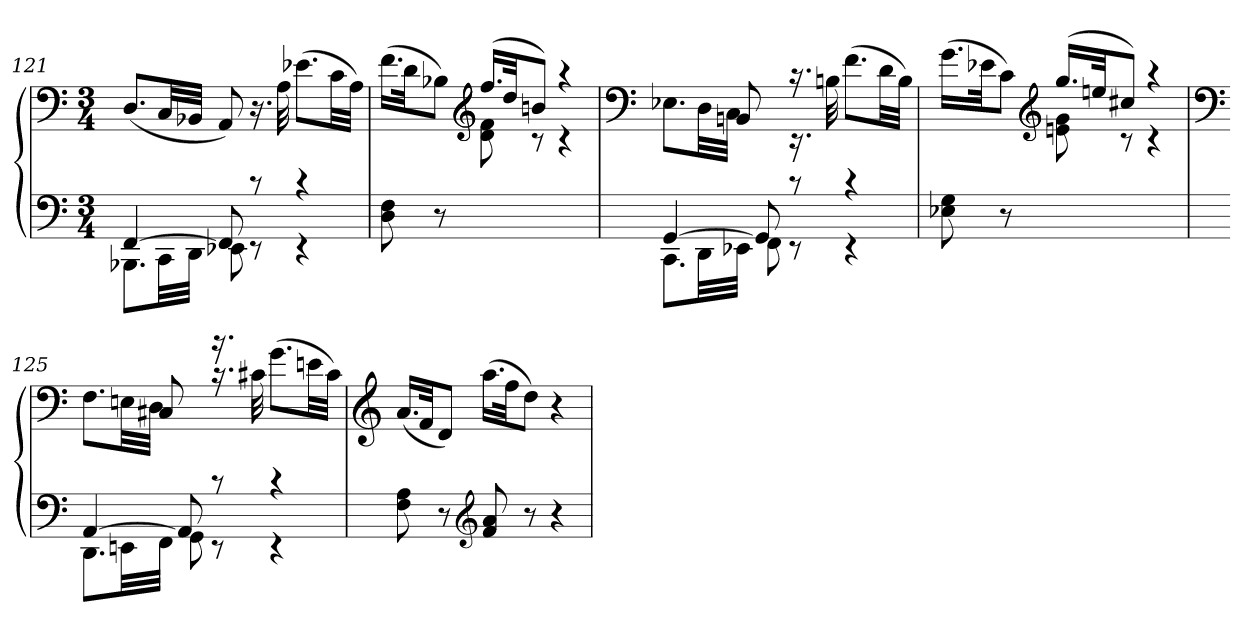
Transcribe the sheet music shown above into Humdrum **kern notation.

**kern	**kern
*part1	*part1
*staff2	*staff1
*clefF4	*clefF4
*k[]	*k[]
*M3/4	*M3/4
=121	=121
*^	*
[>4FF/	8.BBB-X\L	(<8.D/L
.	32CC\LL	32C/LL
.	32DD\JJJ	32BB-X/JJJ
8FF/]	8EE-X\	8AA/)
8rc	8rEE	16.r
.	.	32A\
4rc	4rEE	(>8.e-X\L
.	.	32c\LL
.	.	32A\JJJ)
*v	*v	*
!!LO:LB:g=z
=122	=122
*	*^
8D\ 8F\	(>16.f\LL	4ryy
.	32d\JK	.
8r	8B-X\J)	.
*	*clefG2	*
2ryy	(>16.ff/LL	8d\ 8f\
.	32dd/JK	.
.	8bn/J)	8rc
.	4raa	4rc
!!LO:LB:g=z	!!
=123	=123	=123
*	*clefF4	*
*^	*	*
[>4GG/	8.CC\L	8..ryy	8.E-X\L
.	32DD\LL	.	32D\LL
.	32EE-X\JJJ	8BBn/	32C\JJJ
8GG/]	8FF\	.	8ryy
.	.	32ryy	.
8rc	8rEE	16.rc	16.rEE
.	.	32Bn\	4ryy
4rc	4rEE	(<8.f\L	.
.	.	32d\LL	.
.	.	32B\JJJ)	32ryy
*v	*v	*	*
=124	=124	=124
8E-X\ 8G\	(>16.g\LL	4ryy
.	32e-X\JK	.
8r	8c\J)	.
*	*clefG2	*
2ryy	(>16.gg/LL	8en\ 8g\
.	32een/JK	.
.	8cc#X/J)	8rc
.	4raa	4rc
=125	=125	=125
*	*clefF4	*
*^	*	*
[>4AA/	8.DD\L	8..ryy	8.F\L
.	32EEn\LL	.	32En\LL
.	32FF\JJJ	8C#X/	32D\JJJ
8AA/]	8GG\	.	8ryy
.	.	32ryy	.
8rc	8rEE	16.rc	16.rb
.	.	32c#X\	4ryy
4rc	4rEE	(>8.g\L	.
.	.	32en\LL	.
.	.	32c#\JJJ)	32ryy
*v	*v	*	*
*	*v	*v
!!LO:LB:g=z
=126	=126
*	*clefG2
8F\ 8A\	(<16.a/LL
.	32f/JK
8r	8d/J)
*clefG2	*
8f/ 8a/	(>16.aa\LL
.	32ff\JK
8r	8dd\J)
4r	4r
=	=
*-	*-
